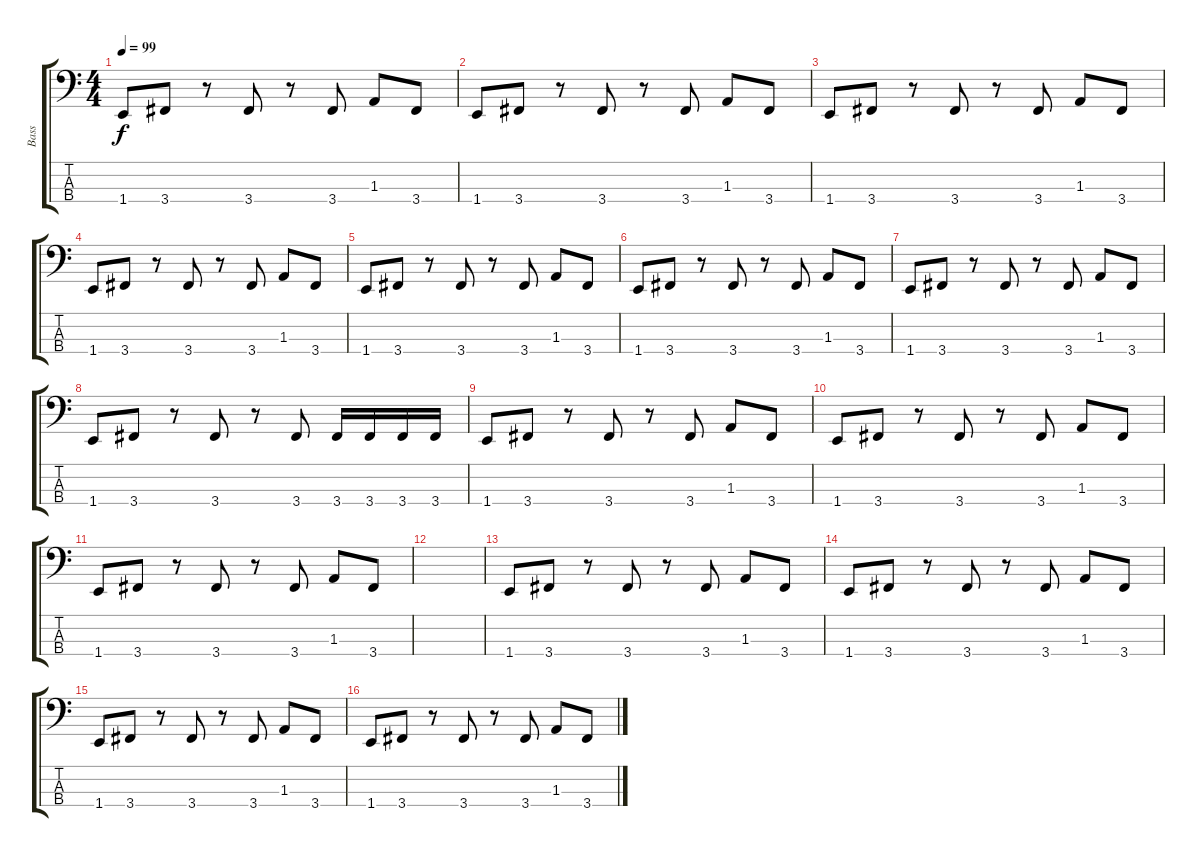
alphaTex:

\track ("Bass" "Bass") {instrument electricbassfinger}
\staff {score tabs}
\tuning (Gb2 Db2 Ab1 Eb1) {hide}
\ts (4 4)
\tempo 99
\clef f4
\ks c
1.4.8{dy f} 3.4.8 r.8 3.4.8 r.8 3.4.8 1.3.8 3.4.8 |
1.4.8 3.4.8 r.8 3.4.8 r.8 3.4.8 1.3.8 3.4.8 |
1.4.8 3.4.8 r.8 3.4.8 r.8 3.4.8 1.3.8 3.4.8 |
1.4.8 3.4.8 r.8 3.4.8 r.8 3.4.8 1.3.8 3.4.8 |
1.4.8 3.4.8 r.8 3.4.8 r.8 3.4.8 1.3.8 3.4.8 |
1.4.8 3.4.8 r.8 3.4.8 r.8 3.4.8 1.3.8 3.4.8 |
1.4.8 3.4.8 r.8 3.4.8 r.8 3.4.8 1.3.8 3.4.8 |
1.4.8 3.4.8 r.8 3.4.8 r.8 3.4.8 3.4.16 3.4.16 3.4.16 3.4.16 |
1.4.8 3.4.8 r.8 3.4.8 r.8 3.4.8 1.3.8 3.4.8 |
1.4.8 3.4.8 r.8 3.4.8 r.8 3.4.8 1.3.8 3.4.8 |
1.4.8 3.4.8 r.8 3.4.8 r.8 3.4.8 1.3.8 3.4.8 |
|
1.4.8 3.4.8 r.8 3.4.8 r.8 3.4.8 1.3.8 3.4.8 |
1.4.8 3.4.8 r.8 3.4.8 r.8 3.4.8 1.3.8 3.4.8 |
1.4.8 3.4.8 r.8 3.4.8 r.8 3.4.8 1.3.8 3.4.8 |
1.4.8 3.4.8 r.8 3.4.8 r.8 3.4.8 1.3.8 3.4.8
